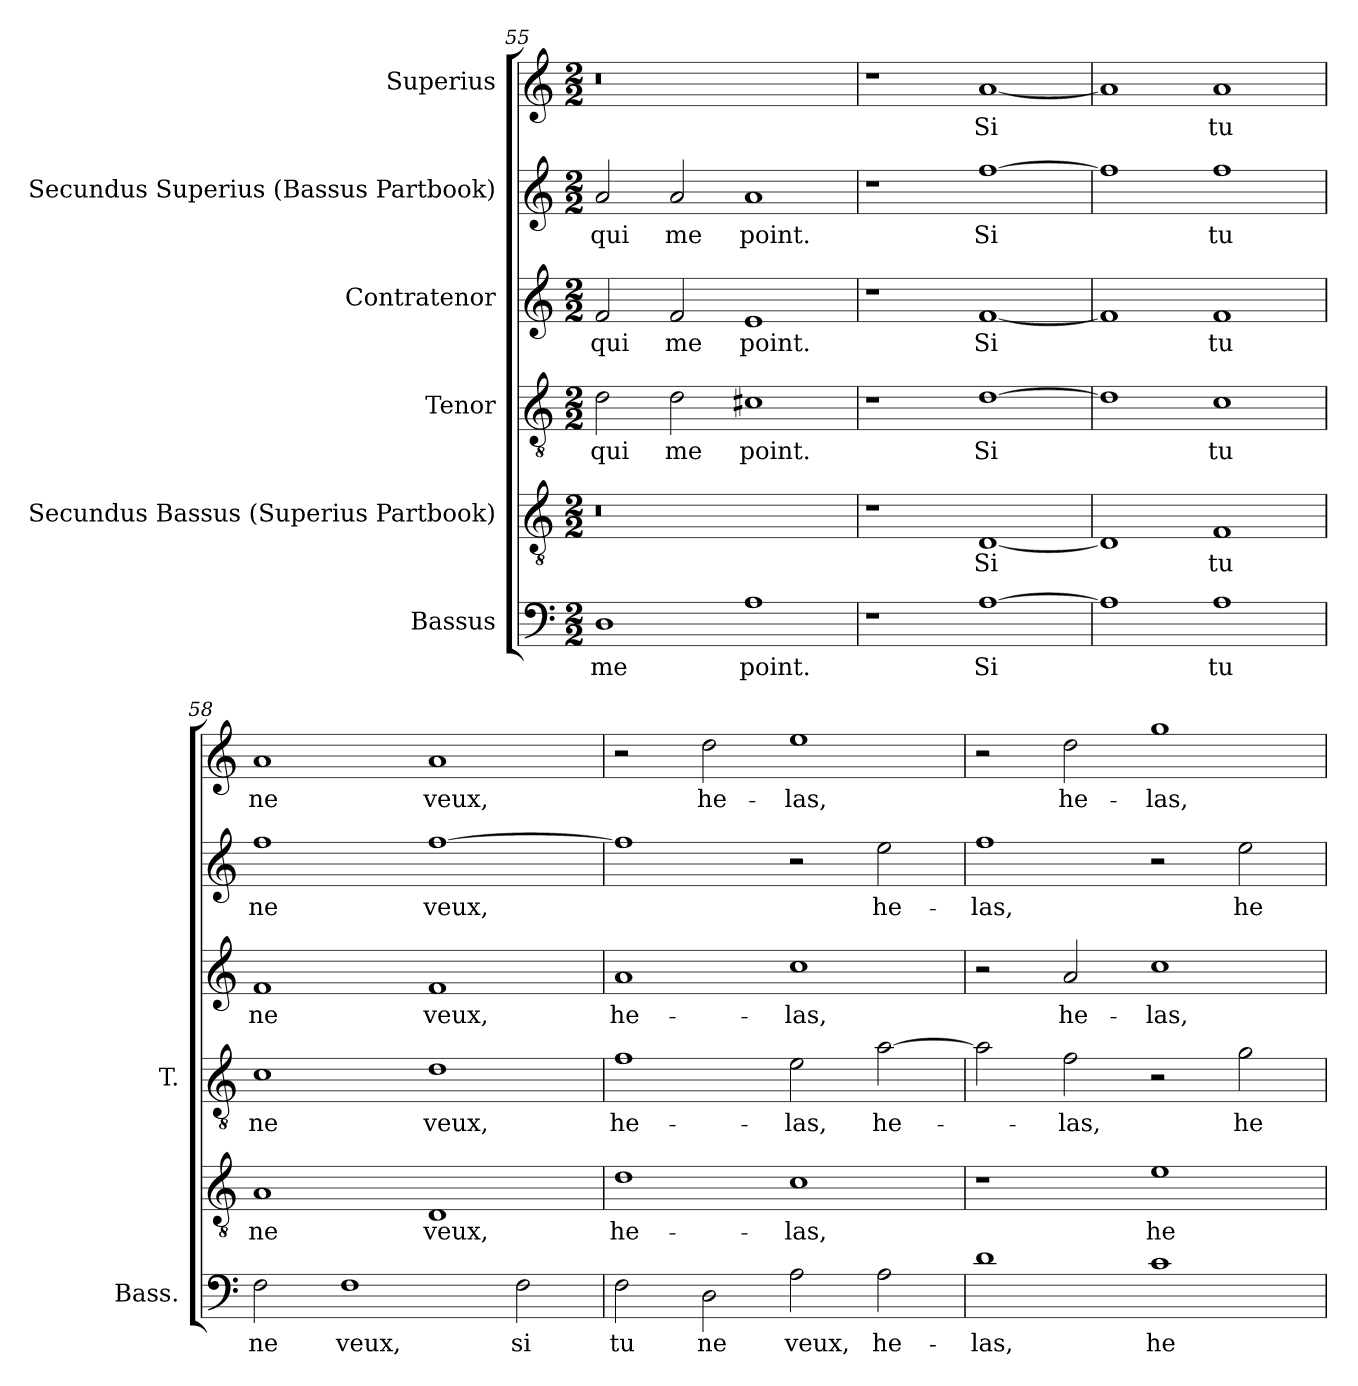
**kern	**text	**kern	**text	**kern	**text	**kern	**text	**kern	**text	**kern	**text
*part6	*part6	*part5	*part5	*part4	*part4	*part3	*part3	*part2	*part2	*part1	*part1
*staff6	*staff6	*staff5	*staff5	*staff4	*staff4	*staff3	*staff3	*staff2	*staff2	*staff1	*staff1
*I"Bassus	*	*I"Secundus Bassus (Superius Partbook)	*	*I"Tenor	*	*I"Contratenor	*	*I"Secundus Superius (Bassus Partbook)	*	*I"Superius	*
*I'Bass.	*	*	*	*I'T.	*	*	*	*	*	*	*
*clefF4	*	*clefGv2	*	*clefGv2	*	*clefG2	*	*clefG2	*	*clefG2	*
*	*	*ITrd7c12	*	*ITrd7c12	*	*	*	*	*	*	*
*k[]	*	*k[]	*	*k[]	*	*k[]	*	*k[]	*	*k[]	*
*C:	*	*C:	*	*C:	*	*C:	*	*C:	*	*C:	*
*M2/2	*	*M2/2	*	*M2/2	*	*M2/2	*	*M2/2	*	*M2/2	*
=55	=55	=55	=55	=55	=55	=55	=55	=55	=55	=55	=55
!	!	!LO:N:vis=0	!	!	!	!	!	!	!	!LO:N:vis=0	!
1D\	me	1r	.	2D\	qui	2f/	qui	2a/	qui	1r	.
.	.	.	.	2D\	me	2f/	me	2a/	me	.	.
1A\	point.	1ryy	.	1C#X\	point.	1e/	point.	1a/	point.	1ryy	.
!!LO:PB:g=z
=56	=56	=56	=56	=56	=56	=56	=56	=56	=56	=56	=56
1r	.	1r	.	1r	.	1r	.	1r	.	1r	.
[1A\	Si	[1DD/	Si	[1D\	Si	[1f/	Si	[1ff\	Si	[1a/	Si
=57	=57	=57	=57	=57	=57	=57	=57	=57	=57	=57	=57
1A\]	.	1DD/]	.	1D\]	.	1f/]	.	1ff\]	.	1a/]	.
1A\	tu	1FF/	tu	1C\	tu	1f/	tu	1ff\	tu	1a/	tu
=58	=58	=58	=58	=58	=58	=58	=58	=58	=58	=58	=58
2F\	ne	1AA/	ne	1C\	ne	1f/	ne	1ff\	ne	1a/	ne
1F\	veux,	.	.	.	.	.	.	.	.	.	.
.	.	1DD/	veux,	1D\	veux,	1f/	veux,	[1ff\	veux,	1a/	veux,
2F\	si	.	.	.	.	.	.	.	.	.	.
=59	=59	=59	=59	=59	=59	=59	=59	=59	=59	=59	=59
2F\	tu	1D\	he-	1F\	he-	1a/	he-	1ff\]	.	2r	.
2D\	ne	.	.	.	.	.	.	.	.	2dd\	he-
2A\	veux,	1C\	-las,	2E\	-las,	1cc\	-las,	2r	.	1ee\	-las,
2A\	he-	.	.	[2A\	he-	.	.	2ee\	he-	.	.
=60	=60	=60	=60	=60	=60	=60	=60	=60	=60	=60	=60
1d\	-las,	1r	.	2A\]	.	2r	.	1ff\	-las,	2r	.
.	.	.	.	2F\	-las,	2a/	he-	.	.	2dd\	he-
1c\	he-	1E\	he-	2r	.	1cc\	-las,	2r	.	1gg\	-las,
.	.	.	.	2G\	he-	.	.	2ee\	he-	.	.
=	=	=	=	=	=	=	=	=	=	=	=
*-	*-	*-	*-	*-	*-	*-	*-	*-	*-	*-	*-
